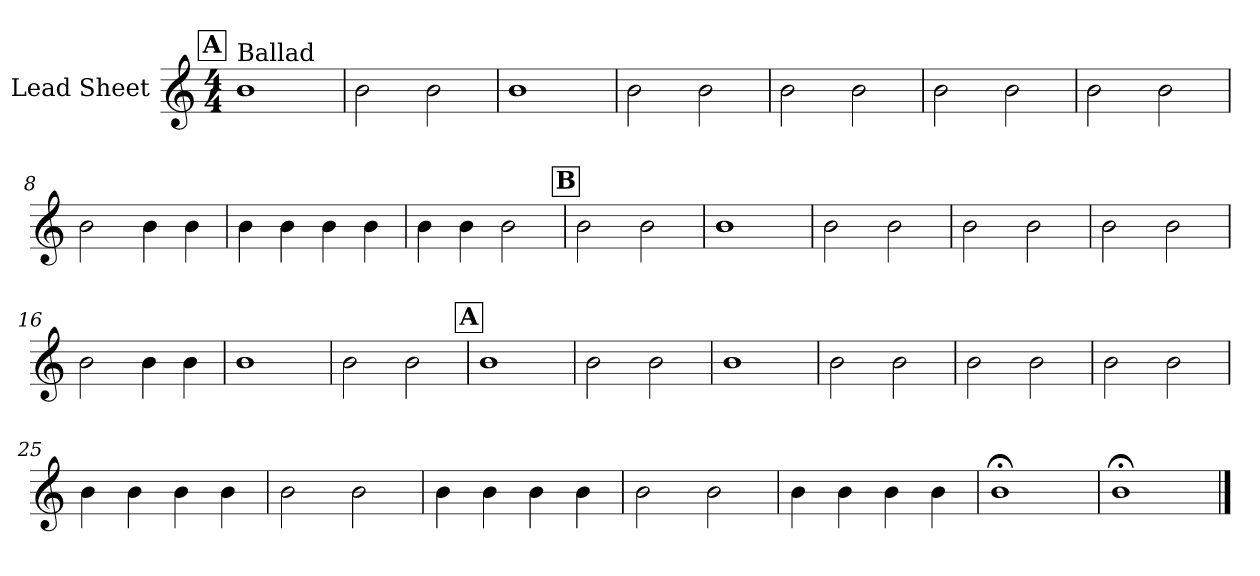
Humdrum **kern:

**kern
*part1
*staff1
*I"Lead Sheet
*clefG2
*k[]
*M4/4
!!LO:REH:place=s1:a:fs=14:t=A
=1
!LO:TX:a:t=Ballad
1b
=2
2b\
2b\
=3
1b
=4
2b\
2b\
!!LO:LB:g=z
=5
2b\
2b\
=6
2b\
2b\
=7
2b\
2b\
=8
2b\
4b\
4b\
!!LO:LB:g=z
=9
4b\
4b\
4b\
4b\
=10
4b\
4b\
2b\
!!LO:REH:place=s1:a:fs=14:t=B
=11
2b\
2b\
=12
1b
!!LO:LB:g=z
=13
2b\
2b\
=14
2b\
2b\
=15
2b\
2b\
=16
2b\
4b\
4b\
!!LO:LB:g=z
=17
1b
=18
2b\
2b\
!!LO:REH:place=s1:a:fs=14:t=A
=19
1b
=20
2b\
2b\
!!LO:LB:g=z
=21
1b
=22
2b\
2b\
=23
2b\
2b\
=24
2b\
2b\
!!LO:LB:g=z
=25
4b\
4b\
4b\
4b\
=26
2b\
2b\
!!LO:LB:g=z
=27
4b\
4b\
4b\
4b\
=28
2b\
2b\
=29
4b\
4b\
4b\
4b\
=30
1b;<
=31
1b;<
==
*-
